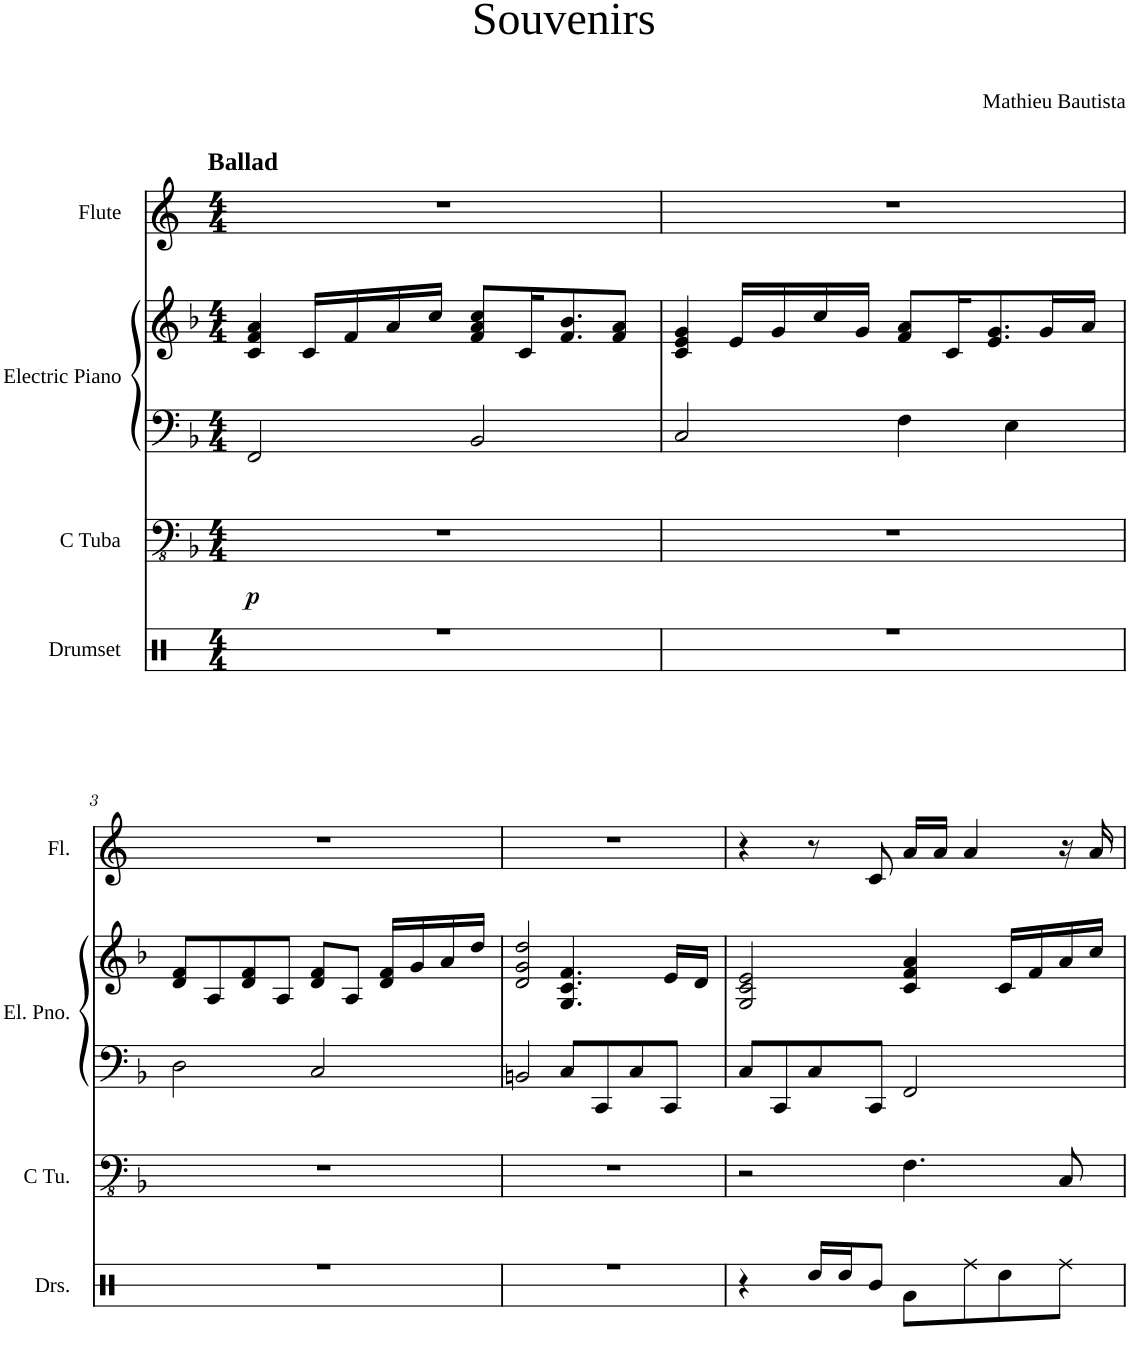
**kern	**kern	**dynam	**kern	**kern	**kern
*part4	*part3	*part3	*part2	*part2	*part1
*staff5	*staff4	*staff4	*staff3	*staff2	*staff1
*I"Drumset	*I"C Tuba	*	*I"Electric Piano	*	*I"Flute
*I'Drs.	*I'C Tu.	*	*I'El. Pno.	*	*I'Fl.
*stria3	*	*	*	*	*
*clefX	*clefFv4	*	*clefF4	*clefG2	*clefG2
*k[]	*k[b-]	*	*k[b-]	*k[b-]	*k[]
*M4/4	*M4/4	*	*M4/4	*M4/4	*M4/4
=1	=1	=1	=1	=1	=1
!	!	!	!	!	!LO:TX:a:B:t=Ballad
!	!	!LO:DY:b	!	!	!
1r	1r	p	2FF/	4c/ 4f/ 4a/	1r
.	.	.	.	16c/LL	.
.	.	.	.	16f/	.
.	.	.	.	16a/	.
.	.	.	.	16cc/JJ	.
.	.	.	2BB-/	8f/ 8a/ 8cc/L	.
.	.	.	.	16c/K	.
.	.	.	.	8.f/ 8.b-/	.
.	.	.	.	8f/ 8a/J	.
=2	=2	=2	=2	=2	=2
1r	1r	.	2C/	4c/ 4e/ 4g/	1r
.	.	.	.	16e/LL	.
.	.	.	.	16g/	.
.	.	.	.	16cc/	.
.	.	.	.	16g/JJ	.
.	.	.	4F\	8f/ 8a/L	.
.	.	.	.	16c/K	.
.	.	.	.	8.e/ 8.g/	.
.	.	.	4E\	.	.
.	.	.	.	16g/L	.
.	.	.	.	16a/JJ	.
!!LO:LB:g=z
=3	=3	=3	=3	=3	=3
1r	1r	.	2D\	8d/ 8f/L	1r
.	.	.	.	8A/	.
.	.	.	.	8d/ 8f/	.
.	.	.	.	8A/J	.
.	.	.	2C/	8d/ 8f/L	.
.	.	.	.	8A/J	.
.	.	.	.	16d/ 16f/LL	.
.	.	.	.	16g/	.
.	.	.	.	16a/	.
.	.	.	.	16dd/JJ	.
=4	=4	=4	=4	=4	=4
1r	1r	.	2BBn/	2d/ 2g/ 2dd/	1r
.	.	.	8C/L	4.G/ 4.c/ 4.f/	.
.	.	.	8CC/	.	.
.	.	.	8C/	.	.
.	.	.	8CC/J	16e/LL	.
.	.	.	.	16d/JJ	.
=5	=5	=5	=5	=5	=5
4r	2r	.	8C/L	2G/ 2c/ 2e/	4r
.	.	.	8CC/	.	.
16Rcc/LL	.	.	8C/	.	8r
16Rcc/J	.	.	.	.	.
8R/J	.	.	8CC/J	.	8c/
8Ra\L	4.FF\	.	2FF/	4c/ 4f/ 4a/	16a/LL
.	.	.	.	.	16a/JJ
8Rdd\	.	.	.	.	4a/
8Rcc\	.	.	.	16c/LL	.
.	.	.	.	16f/	.
8Rdd\J	8CC/	.	.	16a/	16r
.	.	.	.	16cc/JJ	16a/
=	=	=	=	=	=
*-	*-	*-	*-	*-	*-
